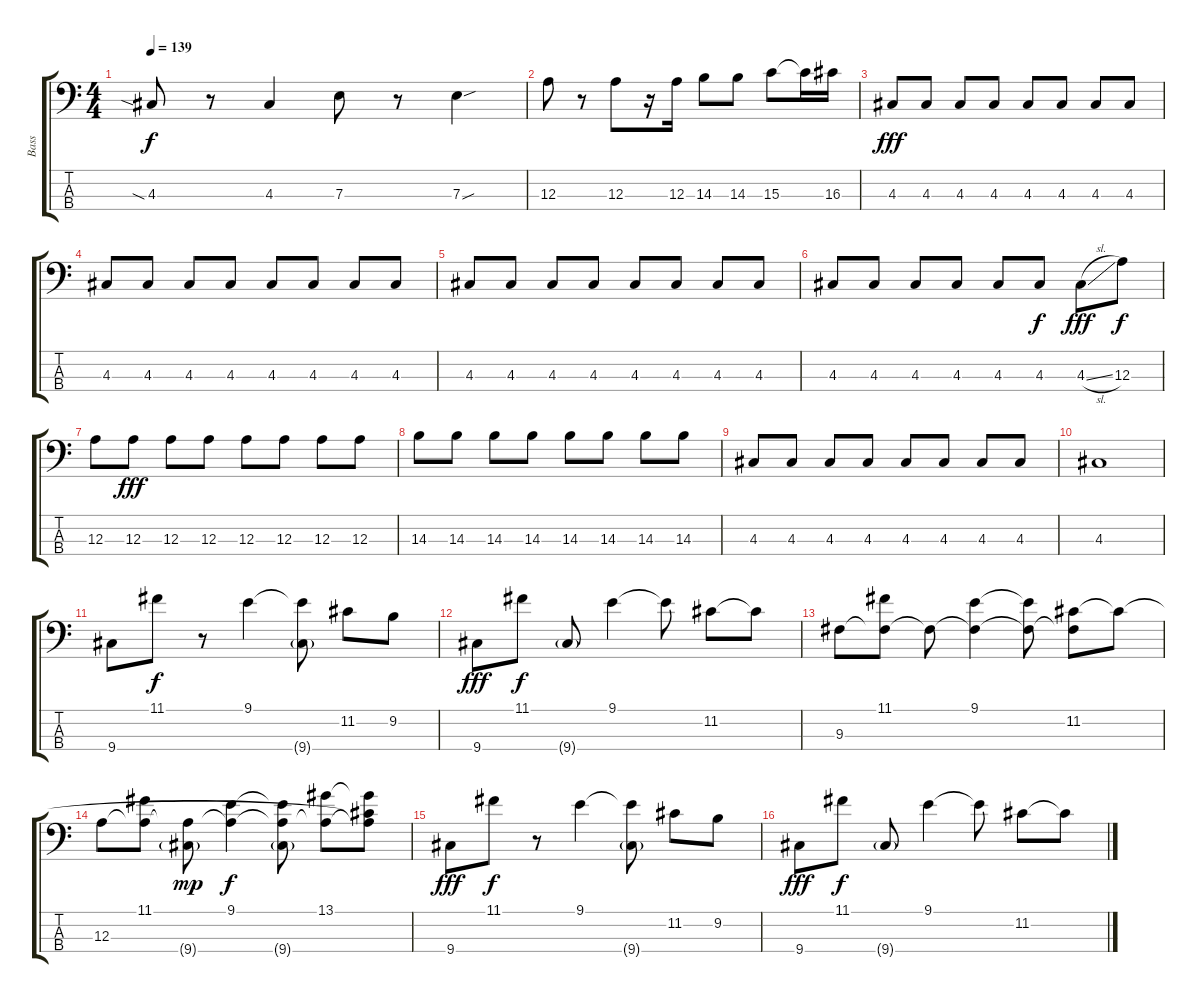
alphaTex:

\track ("Bass" "Bass") {instrument electricbassfinger}
\staff {score tabs}
\tuning (G2 D2 A1 E1) {hide}
\ts (4 4)
\tempo 139
\clef f4
\ks c
4.3{sia}.8{dy f} r.8 4.3.4 7.3.8 r.8 7.3{sou}.4 |
12.3.8 r.8 12.3.8 r.16 12.3.16 14.3.8 14.3.8 15.3.8 15.3{t}.16 16.3.16 |
4.3.8{dy fff} 4.3.8 4.3.8 4.3.8 4.3.8 4.3.8 4.3.8 4.3.8 |
4.3.8 4.3.8 4.3.8 4.3.8 4.3.8 4.3.8 4.3.8 4.3.8 |
4.3.8 4.3.8 4.3.8 4.3.8 4.3.8 4.3.8 4.3.8 4.3.8 |
4.3.8 4.3.8 4.3.8 4.3.8 4.3.8 4.3.8{dy f} 4.3{sl}.8{dy fff} 12.3.8{dy f} |
12.3.8 12.3.8{dy fff} 12.3.8 12.3.8 12.3.8 12.3.8 12.3.8 12.3.8 |
14.3.8 14.3.8 14.3.8 14.3.8 14.3.8 14.3.8 14.3.8 14.3.8 |
4.3.8 4.3.8 4.3.8 4.3.8 4.3.8 4.3.8 4.3.8 4.3.8 |
4.3.1 |
9.4.8 11.1.8{dy f} r.8 9.1.4 (9.1{t} 9.4{g}).8 11.2.8 9.2.8 |
9.4.8{dy fff} 11.1.8{dy f} 9.4{g}.8 9.1.4 9.1{t}.8 11.2.8 11.2{t}.8 |
9.3.8 (11.1 9.3{t}).8 9.3{t}.8 (9.1 9.3{t}).4 (9.1{t} 9.3{t}).8 (11.2 9.3{t}).8 11.2{t}.8 |
12.3.8 (11.1 12.3{t}).8 (12.3{t} 9.4{g}).8{dy mp} (9.1 12.3{t}).4{dy f} (9.1{t} 12.3{t} 9.4{g}).8 (13.1 12.3{t}).8 (13.1{t} 11.2{t} 12.3{t}).8 |
9.4.8{dy fff} 11.1.8{dy f} r.8 9.1.4 (9.1{t} 9.4{g}).8 11.2.8 9.2.8 |
9.4.8{dy fff} 11.1.8{dy f} 9.4{g}.8 9.1.4 9.1{t}.8 11.2.8 11.2{t}.8
